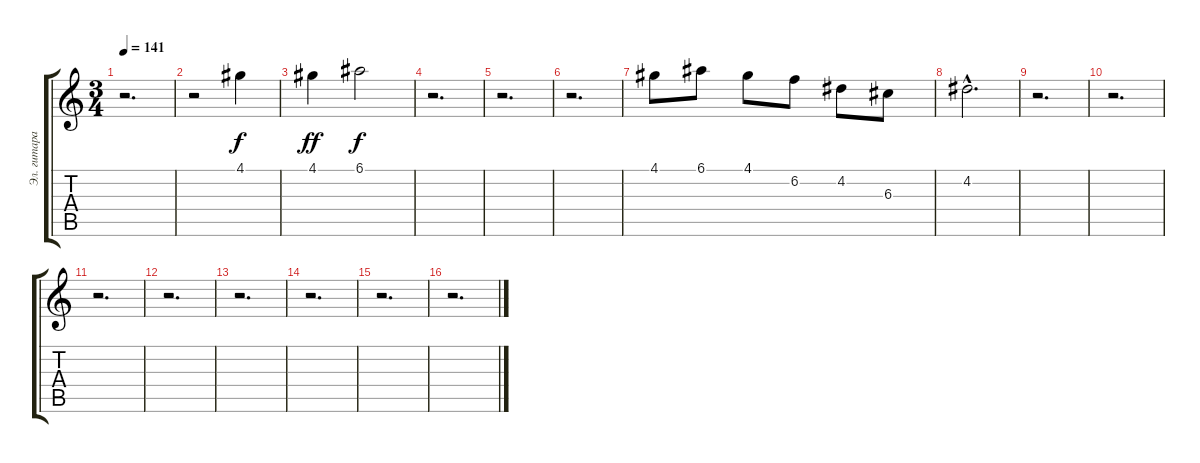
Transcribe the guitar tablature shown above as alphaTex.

\track ("Эл. гитара" "Эл. гитара") {instrument distortionguitar}
\staff {score tabs}
\tuning (E4 B3 G3 D3 A2 E2) {hide}
\ts (3 4)
\tempo 141
\clef g2
\ks c
r.2{d dy f} |
r.2 4.1.4 |
4.1.4{dy ff} 6.1.2{dy f} |
r.2{d} |
r.2{d} |
r.2{d} |
4.1.8 6.1.8 4.1.8 6.2.8 4.2.8 6.3.8 |
4.2{hac}.2{d} |
r.2{d} |
r.2{d} |
r.2{d} |
r.2{d} |
r.2{d} |
r.2{d} |
r.2{d} |
r.2{d}
